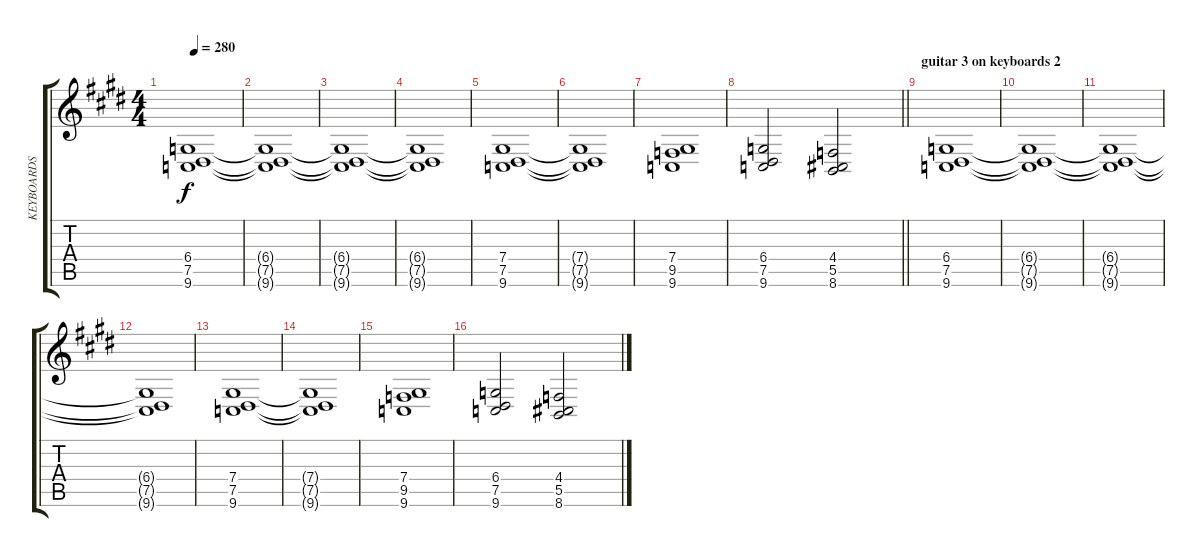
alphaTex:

\track ("KEYBOARDS" "KEYBOARDS") {instrument synthstrings1 bank 1}
\staff {score tabs}
\tuning (Eb4 Bb3 Gb3 Db3 Ab2 Eb2) {hide}
\ts (4 4)
\tempo 280
\clef g2
\ks c#minor
(6.4 7.5 9.6).1{dy f} |
(6.4{t} 7.5{t} 9.6{t}).1 |
(6.4{t} 7.5{t} 9.6{t}).1 |
(6.4{t} 7.5{t} 9.6{t}).1 |
(7.4 7.5 9.6).1 |
(7.4{t} 7.5{t} 9.6{t}).1 |
(7.4 9.5 9.6).1 |
\barLineRight lightlight
(6.4 7.5 9.6).2 (4.4 5.5 8.6).2 |
\section ("" "guitar 3 on keyboards 2")
(6.4 7.5 9.6).1 |
(6.4{t} 7.5{t} 9.6{t}).1 |
(6.4{t} 7.5{t} 9.6{t}).1 |
(6.4{t} 7.5{t} 9.6{t}).1 |
(7.4 7.5 9.6).1 |
(7.4{t} 7.5{t} 9.6{t}).1 |
(7.4 9.5 9.6).1 |
(6.4 7.5 9.6).2 (4.4 5.5 8.6).2
